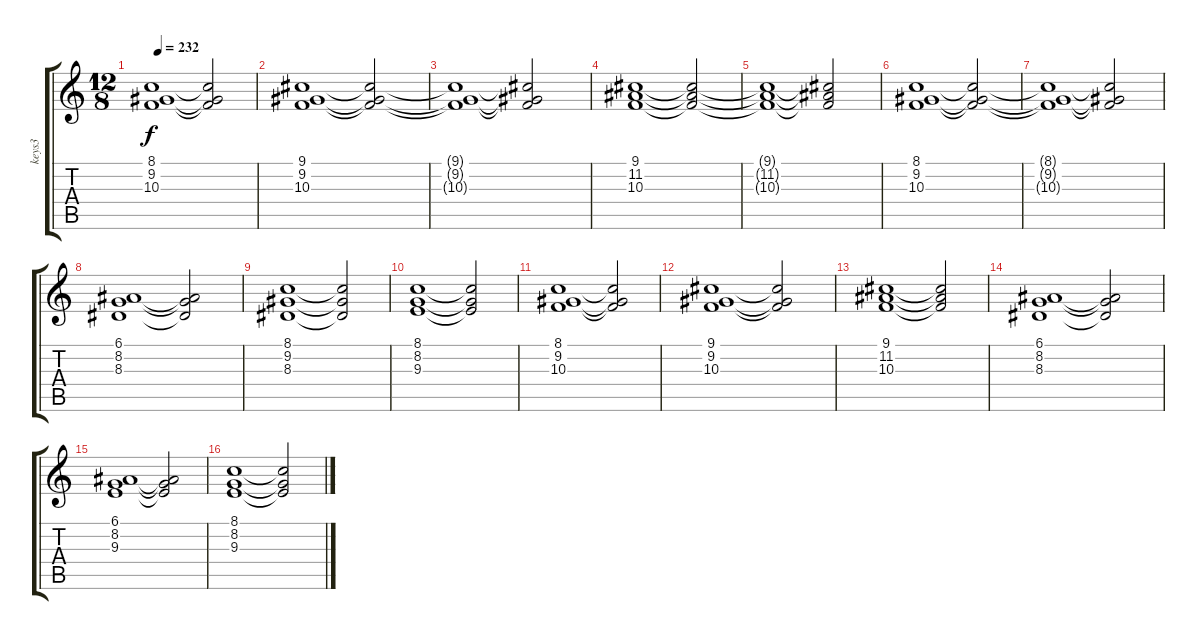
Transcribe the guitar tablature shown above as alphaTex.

\track ("keys3" "keys3") {instrument drawbarorgan}
\staff {score tabs}
\tuning (E4 B3 G3 D3 A2 E2) {hide}
\ts (12 8)
\tempo 232
\clef g2
\ks c
(8.1{t} 9.2{t} 10.3{t}).1{dy f} (8.1{t} 9.2{t} 10.3{t}).2 |
(9.1 9.2 10.3).1 (9.1{t} 9.2{t} 10.3{t}).2 |
(9.1{t} 9.2{t} 10.3{t}).1 (9.1{t} 9.2{t} 10.3{t}).2 |
(9.1 11.2 10.3).1 (9.1{t} 11.2{t} 10.3{t}).2 |
(9.1{t} 11.2{t} 10.3{t}).1 (9.1{t} 11.2{t} 10.3{t}).2 |
(8.1 9.2 10.3).1 (8.1{t} 9.2{t} 10.3{t}).2 |
(8.1{t} 9.2{t} 10.3{t}).1 (8.1{t} 9.2{t} 10.3{t}).2 |
(6.1 8.2 8.3).1 (6.1{t} 8.2{t} 8.3{t}).2 |
(8.1 9.2 8.3).1 (8.1{t} 9.2{t} 8.3{t}).2 |
(8.1 8.2 9.3).1 (8.1{t} 8.2{t} 9.3{t}).2 |
(8.1 9.2 10.3).1 (8.1{t} 9.2{t} 10.3{t}).2 |
(9.1 9.2 10.3).1 (9.1{t} 9.2{t} 10.3{t}).2 |
(9.1 11.2 10.3).1 (9.1{t} 11.2{t} 10.3{t}).2 |
(6.1 8.2 8.3).1 (6.1{t} 8.2{t} 8.3{t}).2 |
(6.1 8.2 9.3).1 (6.1{t} 8.2{t} 9.3{t}).2 |
(8.1 8.2 9.3).1 (8.1{t} 8.2{t} 9.3{t}).2
